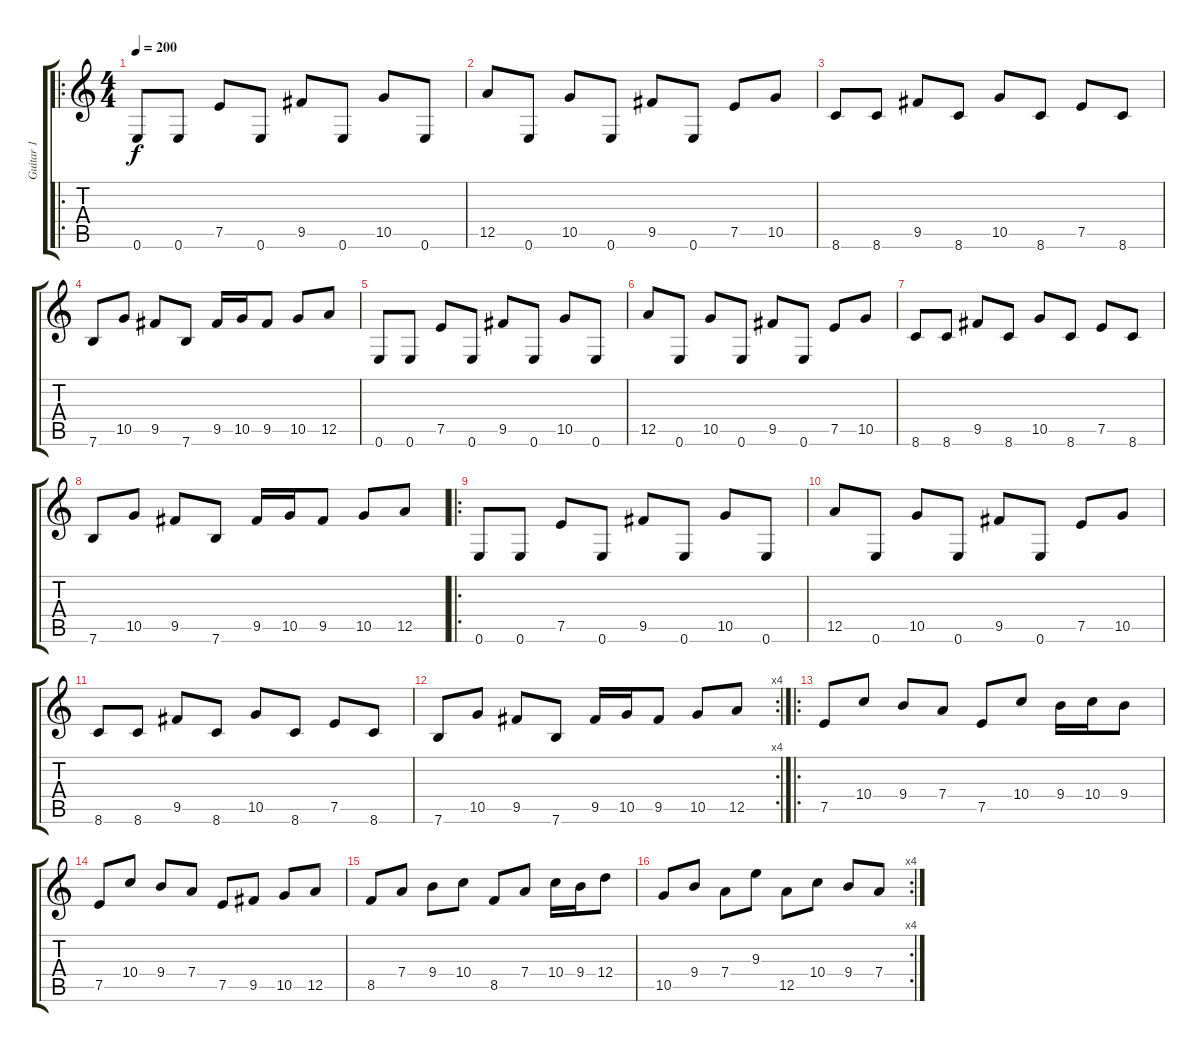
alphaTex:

\track ("Guitar 1" "Guitar 1") {instrument distortionguitar}
\staff {score tabs}
\tuning (E4 B3 G3 D3 A2 E2) {hide}
\ro
\ts (4 4)
\tempo 200
\clef g2
\ks c
0.6.8{dy f instrument distortionguitar} 0.6.8 7.5.8 0.6.8 9.5.8 0.6.8 10.5.8 0.6.8 |
12.5.8 0.6.8 10.5.8 0.6.8 9.5.8 0.6.8 7.5.8 10.5.8 |
8.6.8 8.6.8 9.5.8 8.6.8 10.5.8 8.6.8 7.5.8 8.6.8 |
7.6.8 10.5.8 9.5.8 7.6.8 9.5.16 10.5.16 9.5.8 10.5.8 12.5.8 |
0.6.8 0.6.8 7.5.8 0.6.8 9.5.8 0.6.8 10.5.8 0.6.8 |
12.5.8 0.6.8 10.5.8 0.6.8 9.5.8 0.6.8 7.5.8 10.5.8 |
8.6.8 8.6.8 9.5.8 8.6.8 10.5.8 8.6.8 7.5.8 8.6.8 |
7.6.8 10.5.8 9.5.8 7.6.8 9.5.16 10.5.16 9.5.8 10.5.8 12.5.8 |
\ro
0.6.8 0.6.8 7.5.8 0.6.8 9.5.8 0.6.8 10.5.8 0.6.8 |
12.5.8 0.6.8 10.5.8 0.6.8 9.5.8 0.6.8 7.5.8 10.5.8 |
8.6.8 8.6.8 9.5.8 8.6.8 10.5.8 8.6.8 7.5.8 8.6.8 |
\rc 4
7.6.8 10.5.8 9.5.8 7.6.8 9.5.16 10.5.16 9.5.8 10.5.8 12.5.8 |
\ro
7.5.8 10.4.8 9.4.8 7.4.8 7.5.8 10.4.8 9.4.16 10.4.16 9.4.8 |
7.5.8 10.4.8 9.4.8 7.4.8 7.5.8 9.5.8 10.5.8 12.5.8 |
8.5.8 7.4.8 9.4.8 10.4.8 8.5.8 7.4.8 10.4.16 9.4.16 12.4.8 |
\rc 4
10.5.8 9.4.8 7.4.8 9.3.8 12.5.8 10.4.8 9.4.8 7.4.8
